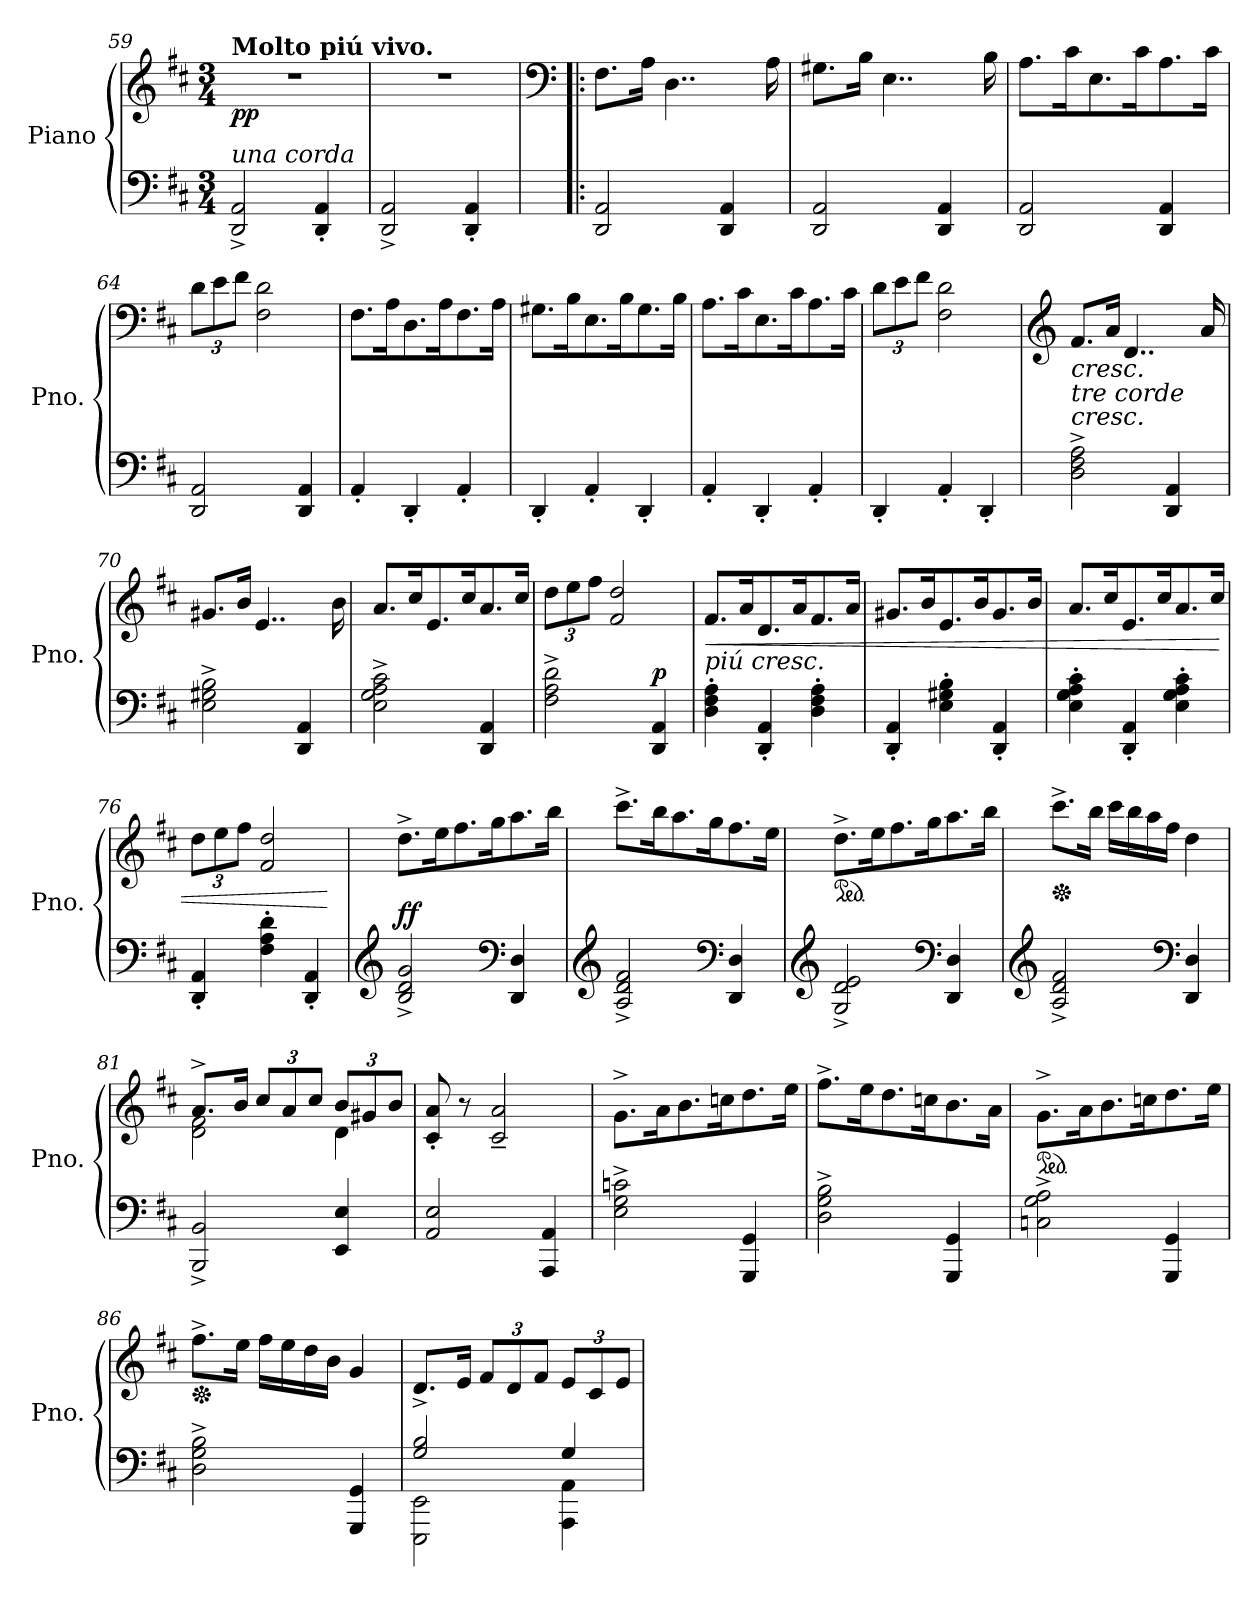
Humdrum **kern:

**kern	**kern	**dynam
*part1	*part1	*part1
*staff2	*staff1	*staff1/2
*I"Piano	*	*
*I'Pno.	*	*
*clefF4	*clefG2	*
*k[f#c#]	*k[f#c#]	*
*M3/4	*M3/4	*
=59	=59	=59
!	!LO:TX:a:B:t=Molto piú vivo.	!
!LO:TX:a:i:t=una corda	!	!
!	!	!LO:DY:b
2DD/^ 2AA/^	2.r	pp
4DD/' 4AA/'	.	.
=60	=60	=60
2DD/^ 2AA/^	2.r	.
4DD/' 4AA/'	.	.
=61!|:	=61!|:	=61!|:
*	*clefF4	*
2DD/ 2AA/	8.F#\L	.
.	16A\Jk	.
.	4..D\	.
4DD/ 4AA/	.	.
.	16A\	.
=62	=62	=62
2DD/ 2AA/	8.G#X\L	.
.	16B\Jk	.
.	4..E\	.
4DD/ 4AA/	.	.
.	16B\	.
!!LO:LB:g=z
=63	=63	=63
2DD/ 2AA/	8.A\L	.
.	16c#\K	.
.	8.E\	.
.	16c#\K	.
4DD/ 4AA/	8.A\	.
.	16c#\Jk	.
=64	=64	=64
*	*Xbrackettup	*
2DD/ 2AA/	12d\L	.
.	12e\	.
.	12f#\J	.
.	2F#\ 2d\	.
4DD/ 4AA/	.	.
=65	=65	=65
4AA'/	8.F#\L	.
.	16A\K	.
4DD'/	8.D\	.
.	16A\K	.
4AA'/	8.F#\	.
.	16A\Jk	.
=66	=66	=66
4DD'/	8.G#X\L	.
.	16B\K	.
4AA'/	8.E\	.
.	16B\K	.
4DD'/	8.G#\	.
.	16B\Jk	.
=67	=67	=67
4AA'/	8.A\L	.
.	16c#\K	.
4DD'/	8.E\	.
.	16c#\K	.
4AA'/	8.A\	.
.	16c#\Jk	.
!!LO:LB:g=z
=68	=68	=68
4DD'/	12d\L	.
.	12e\	.
.	12f#\J	.
4AA'/	2F#\ 2d\	.
4DD'/	.	.
=69	=69	=69
*	*clefG2	*
!	!LO:TX:b:i:t=tre corde	!
!	!LO:TX:b:i:t=cresc.	!
!	!	!LO:HP:b
2D\^ 2F#\^ 2A\^	8.f#/L	<
.	16a/Jk	.
.	4..d/	.
4DD/ 4AA/	.	.
.	16a/	.
=70	=70	=70
2E\^ 2G#X\^ 2B\^	8.g#X/L	.
.	16b/Jk	.
.	4..e/	.
4DD/ 4AA/	.	.
.	16b\	.
=71	=71	=71
2E\^ 2G\^ 2A\^ 2c#\^	8.a/L	.
.	16cc#/K	.
.	8.e/	.
.	16cc#/K	.
4DD/ 4AA/	8.a/	.
.	16cc#/Jk	.
=72	=72	=72
2F#\^ 2A\^ 2d\^	12dd\L	.
.	12ee\	.
.	12ff#\J	.
.	2f#/ 2dd/	.
!	!	!LO:DY:a=2
4DD/ 4AA/	.	p
.	.	[
=73	=73	=73
!	!LO:TX:b:i:t=piú cresc.	!
!	!	!LO:HP:b
4D\' 4F#\' 4A\'	8.f#/L	<
.	16a/K	.
4DD/' 4AA/'	8.d/	.
.	16a/K	.
4D\' 4F#\' 4A\'	8.f#/	.
.	16a/Jk	.
!!LO:LB:g=z
=74	=74	=74
4DD/' 4AA/'	8.g#X/L	.
.	16b/K	.
4E\' 4G#X\' 4B\'	8.e/	.
.	16b/K	.
4DD/' 4AA/'	8.g#/	.
.	16b/Jk	.
=75	=75	=75
4E\' 4G\' 4A\' 4c#\'	8.a/L	.
.	16cc#/K	.
4DD/' 4AA/'	8.e/	.
.	16cc#/K	.
4E\' 4G\' 4A\' 4c#\'	8.a/	.
.	16cc#/Jk	.
=76	=76	=76
4DD/' 4AA/'	12dd\L	.
.	12ee\	.
.	12ff#\J	.
4F#\' 4A\' 4d\'	2f#/ 2dd/	.
4DD/' 4AA/'	.	.
.	.	[
=77	=77	=77
*clefG2	*	*
!	!	!LO:DY:a=2
2B/^ 2d/^ 2g/^	8.dd^\L	ff
.	16ee\K	.
.	8.ff#\	.
.	16gg\K	.
*clefF4	*	*
4DD/ 4D/	8.aa\	.
.	16bb\Jk	.
=78	=78	=78
*clefG2	*	*
2A/^ 2d/^ 2f#/^	8.ccc#^\L	.
.	16bb\K	.
.	8.aa\	.
.	16gg\K	.
*clefF4	*	*
4DD/ 4D/	8.ff#\	.
.	16ee\Jk	.
!!LO:LB:g=z
=79	=79	=79
*clefG2	*	*
*	*ped	*
2G/^ 2d/^ 2e/^	8.dd^\L	.
.	16ee\K	.
.	8.ff#\	.
.	16gg\K	.
*clefF4	*	*
4DD/ 4D/	8.aa\	.
.	16bb\Jk	.
=80	=80	=80
*clefG2	*	*
*	*Xped	*
2A/^ 2d/^ 2f#/^	8.ccc#^\L	.
.	16bb\Jk	.
.	16ccc#\LL	.
.	16bb\	.
.	16aa\	.
.	16ff#\JJ	.
*clefF4	*	*
4DD/ 4D/	4dd\	.
=81	=81	=81
*	*^	*
2BBB/^ 2BB/^	8.a^/L	2d\ 2f#\	.
.	16b/Jk	.	.
.	12cc#/L	.	.
.	12a/	.	.
.	12cc#/J	.	.
4EE/ 4E/	12b/L	4d\	.
.	12g#X/	.	.
.	12b/J	.	.
*	*v	*v	*
=82	=82	=82
2AA/ 2E/	8c#/' 8a/'	.
.	8r	.
.	2c#/~ 2a/~	.
4AAA/ 4AA/	.	.
=83	=83	=83
2E\^ 2G\^ 2cn\^	8.g^\L	.
.	16a\K	.
.	8.b\	.
.	16ccn\K	.
4GGG/ 4GG/	8.dd\	.
.	16ee\Jk	.
!!LO:PB:g=z
=84	=84	=84
2D\^ 2G\^ 2B\^	8.ff#^\L	.
.	16ee\K	.
.	8.dd\	.
.	16ccn\K	.
4GGG/ 4GG/	8.b\	.
.	16a\Jk	.
=85	=85	=85
*	*ped	*
2Cn\^ 2G\^ 2A\^	8.g^\L	.
.	16a\K	.
.	8.b\	.
.	16ccn\K	.
4GGG/ 4GG/	8.dd\	.
.	16ee\Jk	.
=86	=86	=86
*	*Xped	*
2D\^ 2G\^ 2B\^	8.ff#^\L	.
.	16ee\Jk	.
.	16ff#\LL	.
.	16ee\	.
.	16dd\	.
.	16b\JJ	.
4GGG/ 4GG/	4g/	.
=87	=87	=87
*^	*	*
2G/ 2B/	2EEE\ 2EE\	8.d^/L	.
.	.	16e/Jk	.
.	.	12f#/L	.
.	.	12d/	.
.	.	12f#/J	.
4G/	4AAA\ 4AA\	12e/L	.
.	.	12c#/	.
.	.	12e/J	.
*v	*v	*	*
=	=	=
*-	*-	*-
